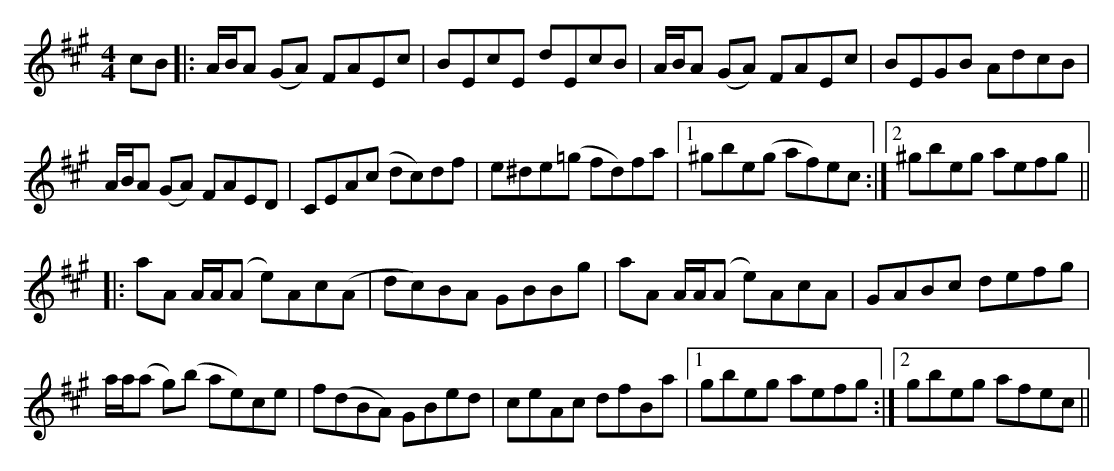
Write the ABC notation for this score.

X:1
M:4/4
K:A
cB|:A/B/A (GA) FAEc|BEcE dEcB|A/B/A (GA) FAEc|BEGB AdcB|
A/B/A (GA) FAED|CEA(c dc)df|e^de(=g fd)fa|1 ^gbe(g af)ec:|2 ^gbeg aefg||
|:aA A/A/(A e)Ac(A|dc)BA GBBg|aA A/A/(A e)AcA|GABc defg|
a/a/(a g)(b ae)ce|f(dBA) GBed|ceAc dfBa|1 gbeg aefg:|2 gbeg afec||
